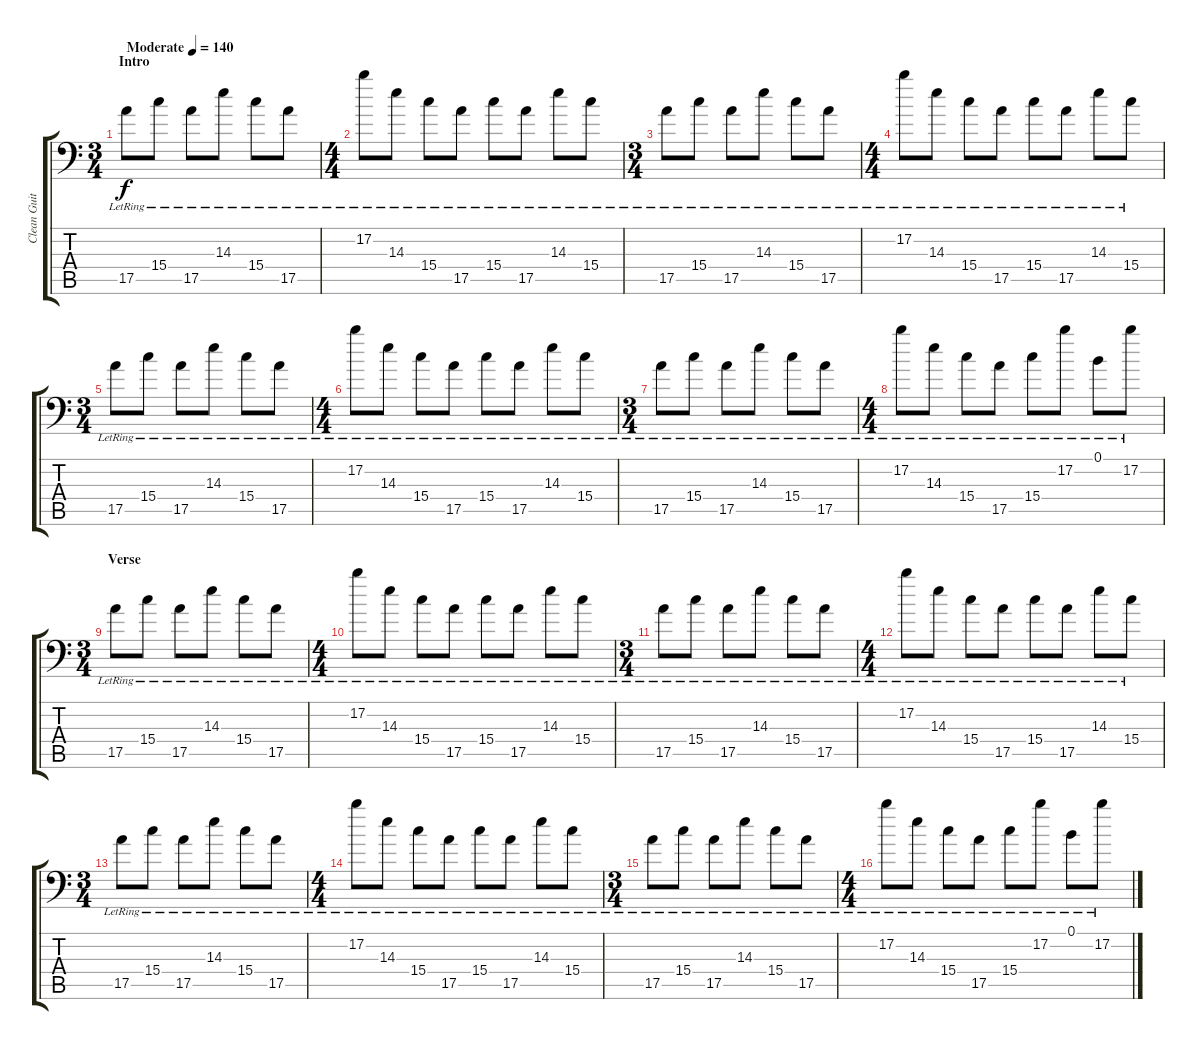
\track ("Clean Guitar" "Clean Guit") {instrument electricguitarclean}
\staff {score tabs}
\tuning (B3 Gb3 D3 A2 E2 A1) {hide}
\ts (3 4)
\section ("" "Intro")
\tempo (140 "Moderate")
\clef f4
\ks c
17.5{lr}.8{dy f instrument electricguitarclean} 15.4{lr}.8 17.5{lr}.8 14.3{lr}.8 15.4{lr}.8 17.5{lr}.8 |
\ts (4 4)
17.2{lr}.8 14.3{lr}.8 15.4{lr}.8 17.5{lr}.8 15.4{lr}.8 17.5{lr}.8 14.3{lr}.8 15.4{lr}.8 |
\ts (3 4)
17.5{lr}.8 15.4{lr}.8 17.5{lr}.8 14.3{lr}.8 15.4{lr}.8 17.5{lr}.8 |
\ts (4 4)
17.2{lr}.8 14.3{lr}.8 15.4{lr}.8 17.5{lr}.8 15.4{lr}.8 17.5{lr}.8 14.3{lr}.8 15.4{lr}.8 |
\ts (3 4)
17.5{lr}.8 15.4{lr}.8 17.5{lr}.8 14.3{lr}.8 15.4{lr}.8 17.5{lr}.8 |
\ts (4 4)
17.2{lr}.8 14.3{lr}.8 15.4{lr}.8 17.5{lr}.8 15.4{lr}.8 17.5{lr}.8 14.3{lr}.8 15.4{lr}.8 |
\ts (3 4)
17.5{lr}.8 15.4{lr}.8 17.5{lr}.8 14.3{lr}.8 15.4{lr}.8 17.5{lr}.8 |
\ts (4 4)
17.2{lr}.8 14.3{lr}.8 15.4{lr}.8 17.5{lr}.8 15.4{lr}.8 17.2{lr}.8 0.1{lr}.8 17.2{lr}.8 |
\ts (3 4)
\section ("" "Verse")
17.5{lr}.8 15.4{lr}.8 17.5{lr}.8 14.3{lr}.8 15.4{lr}.8 17.5{lr}.8 |
\ts (4 4)
17.2{lr}.8 14.3{lr}.8 15.4{lr}.8 17.5{lr}.8 15.4{lr}.8 17.5{lr}.8 14.3{lr}.8 15.4{lr}.8 |
\ts (3 4)
17.5{lr}.8 15.4{lr}.8 17.5{lr}.8 14.3{lr}.8 15.4{lr}.8 17.5{lr}.8 |
\ts (4 4)
17.2{lr}.8 14.3{lr}.8 15.4{lr}.8 17.5{lr}.8 15.4{lr}.8 17.5{lr}.8 14.3{lr}.8 15.4{lr}.8 |
\ts (3 4)
17.5{lr}.8 15.4{lr}.8 17.5{lr}.8 14.3{lr}.8 15.4{lr}.8 17.5{lr}.8 |
\ts (4 4)
17.2{lr}.8 14.3{lr}.8 15.4{lr}.8 17.5{lr}.8 15.4{lr}.8 17.5{lr}.8 14.3{lr}.8 15.4{lr}.8 |
\ts (3 4)
17.5{lr}.8 15.4{lr}.8 17.5{lr}.8 14.3{lr}.8 15.4{lr}.8 17.5{lr}.8 |
\ts (4 4)
17.2{lr}.8 14.3{lr}.8 15.4{lr}.8 17.5{lr}.8 15.4{lr}.8 17.2{lr}.8 0.1{lr}.8 17.2{lr}.8
